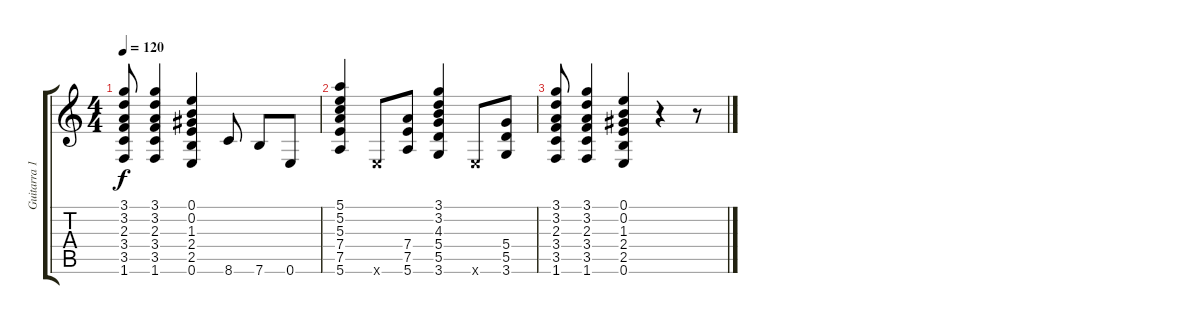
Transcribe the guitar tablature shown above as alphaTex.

\track ("Guitarra 1" "Guitarra 1") {instrument electricguitarclean}
\staff {score tabs}
\tuning (E4 B3 G3 D3 A2 E2) {hide}
\ts (4 4)
\tempo 120
\clef g2
\ks c
(3.1 3.2 2.3 3.4 3.5 1.6).8{dy f} (3.1 3.2 2.3 3.4 3.5 1.6).4 (0.1 0.2 1.3 2.4 2.5 0.6).4 8.6.8 7.6.8 0.6.8 |
(5.1 5.2 5.3 7.4 7.5 5.6).4 0.6{x}.8 (7.4 7.5 5.6).8 (3.1 3.2 4.3 5.4 5.5 3.6).4 0.6{x}.8 (5.4 5.5 3.6).8 |
(3.1 3.2 2.3 3.4 3.5 1.6).8 (3.1 3.2 2.3 3.4 3.5 1.6).4 (0.1 0.2 1.3 2.4 2.5 0.6).4 r.4 r.8
